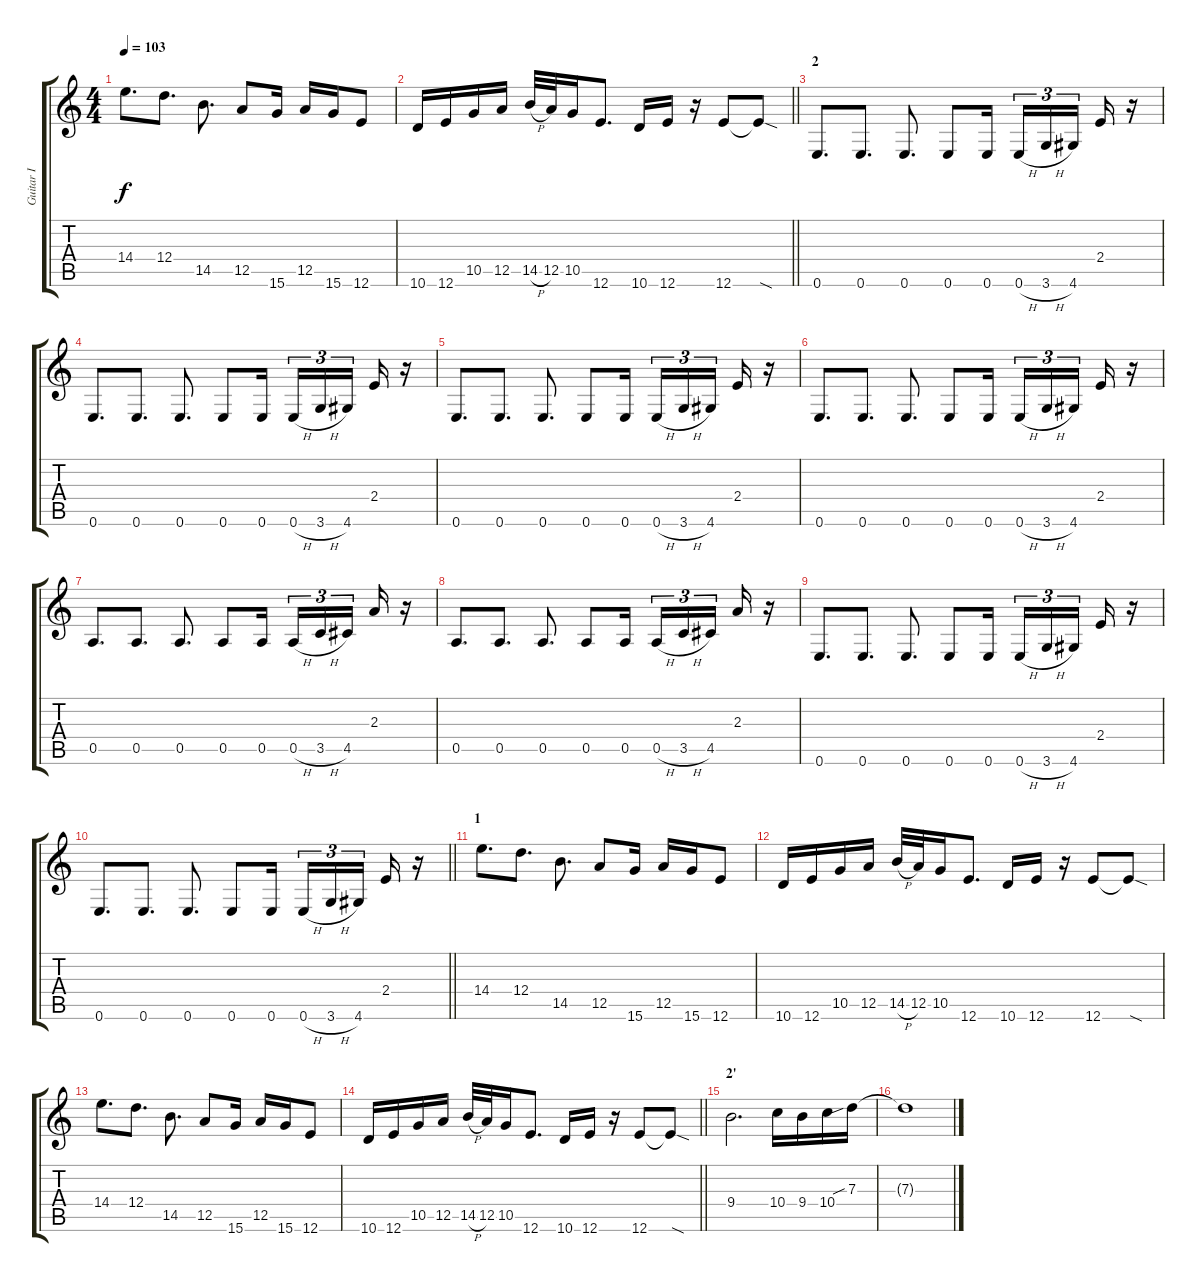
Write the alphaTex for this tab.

\track ("Guitar I" "Guitar I") {instrument distortionguitar}
\staff {score tabs}
\tuning (E4 B3 G3 D3 A2 E2) {hide}
\ts (4 4)
\tempo 103
\clef g2
\ks c
14.4.8{d dy f} 12.4.8{d} 14.5.8{d} 12.5.8 15.6.16 12.5.16 15.6.16 12.6.8 |
\barLineRight lightlight
10.6.16 12.6.16 10.5.16 12.5.16 14.5{h}.32 12.5.32 10.5.16 12.6.8{d} 10.6.16 12.6.16 r.16 12.6.8 12.6{sod t}.8 |
\section ("" "2")
0.6.8{d} 0.6.8{d} 0.6.8{d} 0.6.8 0.6.16 0.6{h}.16{tu (3 2)} 3.6{h}.16{tu (3 2)} 4.6.16{tu (3 2) beam splitsecondary} 2.4.16 r.16 |
0.6.8{d} 0.6.8{d} 0.6.8{d} 0.6.8 0.6.16 0.6{h}.16{tu (3 2)} 3.6{h}.16{tu (3 2)} 4.6.16{tu (3 2) beam splitsecondary} 2.4.16 r.16 |
0.6.8{d} 0.6.8{d} 0.6.8{d} 0.6.8 0.6.16 0.6{h}.16{tu (3 2)} 3.6{h}.16{tu (3 2)} 4.6.16{tu (3 2) beam splitsecondary} 2.4.16 r.16 |
0.6.8{d} 0.6.8{d} 0.6.8{d} 0.6.8 0.6.16 0.6{h}.16{tu (3 2)} 3.6{h}.16{tu (3 2)} 4.6.16{tu (3 2) beam splitsecondary} 2.4.16 r.16 |
0.5.8{d} 0.5.8{d} 0.5.8{d} 0.5.8 0.5.16 0.5{h}.16{tu (3 2)} 3.5{h}.16{tu (3 2)} 4.5.16{tu (3 2) beam splitsecondary} 2.3.16 r.16 |
0.5.8{d} 0.5.8{d} 0.5.8{d} 0.5.8 0.5.16 0.5{h}.16{tu (3 2)} 3.5{h}.16{tu (3 2)} 4.5.16{tu (3 2) beam splitsecondary} 2.3.16 r.16 |
0.6.8{d} 0.6.8{d} 0.6.8{d} 0.6.8 0.6.16 0.6{h}.16{tu (3 2)} 3.6{h}.16{tu (3 2)} 4.6.16{tu (3 2) beam splitsecondary} 2.4.16 r.16 |
\barLineRight lightlight
0.6.8{d} 0.6.8{d} 0.6.8{d} 0.6.8 0.6.16 0.6{h}.16{tu (3 2)} 3.6{h}.16{tu (3 2)} 4.6.16{tu (3 2) beam splitsecondary} 2.4.16 r.16 |
\section ("" "1")
14.4.8{d} 12.4.8{d} 14.5.8{d} 12.5.8 15.6.16 12.5.16 15.6.16 12.6.8 |
10.6.16 12.6.16 10.5.16 12.5.16 14.5{h}.32 12.5.32 10.5.16 12.6.8{d} 10.6.16 12.6.16 r.16 12.6.8 12.6{sod t}.8 |
14.4.8{d} 12.4.8{d} 14.5.8{d} 12.5.8 15.6.16 12.5.16 15.6.16 12.6.8 |
\barLineRight lightlight
10.6.16 12.6.16 10.5.16 12.5.16 14.5{h}.32 12.5.32 10.5.16 12.6.8{d} 10.6.16 12.6.16 r.16 12.6.8 12.6{sod t}.8 |
\section ("" "2'")
9.4.2{d} 10.4.16 9.4.16 10.4.16 7.3{sib}.16 |
7.3{t}.1
